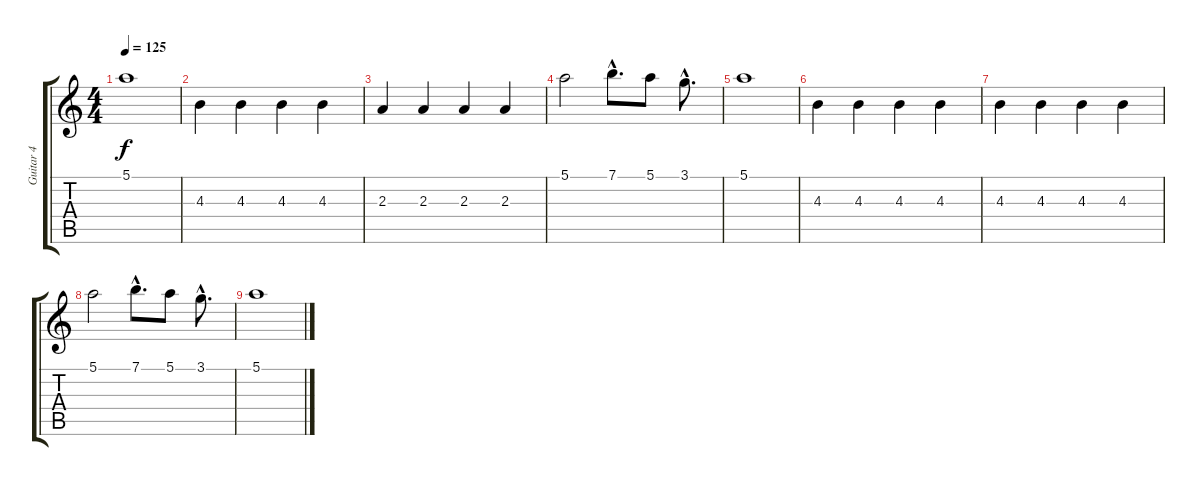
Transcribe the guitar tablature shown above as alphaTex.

\track ("Guitar 4" "Guitar 4") {instrument distortionguitar}
\staff {score tabs}
\tuning (E4 B3 G3 D3 A2 E2) {hide}
\ts (4 4)
\tempo 125
\clef g2
\ks c
5.1.1{dy f} |
4.3.4{volume 14} 4.3.4 4.3.4 4.3.4 |
2.3.4{volume 14} 2.3.4 2.3.4 2.3.4 |
5.1.2 7.1{hac}.8{d} 5.1.8 3.1{hac}.8{d} |
5.1.1 |
4.3.4{volume 10} 4.3.4 4.3.4 4.3.4 |
4.3.4{volume 6} 4.3.4 4.3.4 4.3.4 |
5.1.2{volume 3} 7.1{hac}.8{d} 5.1.8 3.1{hac}.8{d} |
5.1.1{volume 0}
